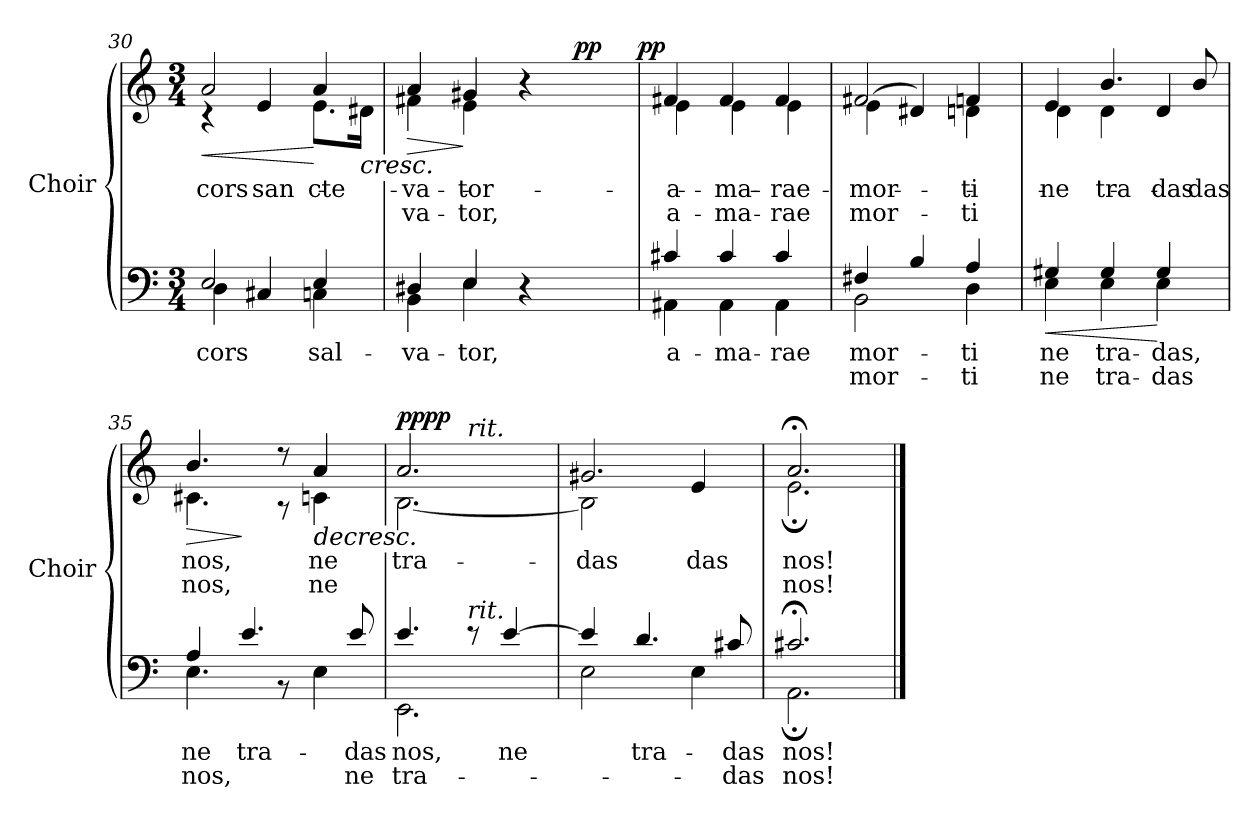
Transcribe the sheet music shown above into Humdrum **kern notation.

**kern	**text	**text	**kern	**text	**text	**dynam
*part1	*part1	*part1	*part1	*part1	*part1	*part1
*staff2	*staff2	*staff2	*staff1	*staff1	*staff1	*staff1/2
*I"Choir	*	*	*	*	*	*
*I'Choir	*	*	*	*	*	*
!!LO:LB:g=z
*clefF4	*	*	*clefG2	*	*	*
*k[]	*	*	*k[]	*	*	*
*a:	*	*	*a:	*	*	*
*M3/4	*	*	*M3/4	*	*	*
=30	=30	=30	=30	=30	=30	=30
!	!LO:LY:a:color=#000000	!	!	!	!	!
*^	*	*	*	*	*	*
!	!	!LO:LY:b:color=#000000	!	!	!	!	!
!	!	!	!	!	!LO:LY:a:color=#000000	!	!LO:HP:b
*	*	*	*	*^	*	*	*
2Ei/	4Di\	-cors	.	2ai/	4r	-cors	.	<
!	!	!	!	!	!	!LO:LY:b:color=#000000	!	!
.	4C#Xi/	.	.	.	4ei/	san-	.	.
!	!	!LO:LY:a:color=#000000	!	!	!	!	!	!
!	!	!LO:LY:b:color=#000000	!	!	!	!	!	!
!	!	!	!	!	!	!LO:LY:a:color=#000000	!	!
!	!	!	!	!	!	!LO:LY:b:color=#000000	!	!
4Ei/	4Cni\	sal-	.	4ai/	8.ei\L	-cte	.	[ [
!	!	!	!	!	!	!	!	!LO:HP:b
.	.	.	.	.	16d#Xi\Jk	.	.	<
*v	*v	*	*	*	*	*	*	*
*	*	*	*v	*v	*	*	*
=31	=31	=31	=31	=31	=31	=31
*	*	*	*^	*	*	*
!	!LO:LY:a:color=#000000	!	!	!	!	!	!
*^	*	*	*v	*v	*	*	*
*	*	*	*	*^	*	*	*
!	!	!LO:LY:b:color=#000000	!	!	!	!	!	!
*	*	*	*	*v	*v	*	*	*
*	*	*	*	*^	*	*	*
!	!	!	!	!	!	!LO:LY:a:color=#000000	!LO:LY:b:color=#000000	!LO:HP:b
*	*^	*	*	*	*^	*	*	*
4D#Xi/	4BBi\	2ryy	-va-	.	4ai/	4f#Xi\	2ryy	-va-	-va-	>
!	!	!	!LO:LY:a:color=#000000	!	!	!	!	!	!	!
!	!	!	!LO:LY:b:color=#000000	!	!	!	!	!	!	!
!	!	!	!	!	!	!	!	!LO:LY:a:color=#000000	!LO:LY:b:color=#000000	!
4Ei/	4Ei\	.	-tor,	.	4g#Xi/	4ei\	.	-tor	-tor,	] ] ]
4r	4ryy	8ryy	.	.	4r	4ryy	16ryy	.	.	.
.	.	.	.	.	.	.	32ryy	.	.	.
.	.	.	.	.	.	.	64...ryy	.	.	.
.	.	.	.	.	.	.	8ryy	.	.	pp
.	.	16ryy	.	.	.	.	.	.	.	.
.	.	32ryy	.	.	.	.	.	.	.	.
.	.	64ryy	.	.	.	.	.	.	.	.
.	.	128...ryy	.	.	.	.	.	.	.	.
.	.	.	.	.	.	.	512ryy	.	.	.
.	.	1024ryy	.	.	.	.	.	.	.	pp
*v	*v	*v	*	*	*	*	*	*	*	*
*	*	*	*v	*v	*v	*	*	*
=32	=32	=32	=32	=32	=32	=32
*^	*	*	*^	*	*	*
*	*^	*	*	*	*^	*	*	*
!	!	!	!LO:LY:a:color=#000000	!	!	!	!	!	!	!
*	*v	*v	*	*	*	*	*	*	*	*
*	*	*	*	*v	*v	*v	*	*	*
*	*^	*	*	*^	*	*	*
*	*	*	*	*	*	*^	*	*	*
!	!	!	!LO:LY:b:color=#000000	!	!	!	!	!	!	!
*	*v	*v	*	*	*	*	*	*	*	*
*	*	*	*	*v	*v	*v	*	*	*
*	*^	*	*	*^	*	*	*
*	*	*	*	*	*	*^	*	*	*
!	!	!	!	!	!	!	!	!LO:LY:a:color=#000000	!LO:LY:b:color=#000000	!
*	*v	*v	*	*	*	*	*	*	*	*
*	*	*	*	*	*v	*v	*	*	*
4c#Xi/	4AA#Xi\	a-	.	4f#Xi/	4ei\	a-	a-	.
!	!	!LO:LY:a:color=#000000	!	!	!	!	!	!
!	!	!LO:LY:b:color=#000000	!	!	!	!	!	!
!	!	!	!	!	!	!LO:LY:a:color=#000000	!LO:LY:b:color=#000000	!
4c#i/	4AA#i\	-ma-	.	4f#i/	4ei\	-ma-	-ma-	.
!	!	!LO:LY:a:color=#000000	!	!	!	!	!	!
!	!	!LO:LY:b:color=#000000	!	!	!	!	!	!
!	!	!	!	!	!	!LO:LY:a:color=#000000	!LO:LY:b:color=#000000	!
4c#i/	4AA#i\	-rae	.	4f#i/	4ei\	-rae	-rae	.
=33	=33	=33	=33	=33	=33	=33	=33	=33
!	!	!LO:LY:a:color=#000000	!LO:LY:b:color=#000000	!	!	!	!	!
!	!	!	!	!	!	!LO:LY:a:color=#000000	!LO:LY:b:color=#000000	!
4F#Xi/	2BBi\	mor-	mor-	2f#Xi/	(4ei\	mor-	mor-	.
4Bi/	.	.	.	.	4d#Xi/)	.	.	.
!	!	!LO:LY:a:color=#000000	!LO:LY:b:color=#000000	!	!	!	!	!
!	!	!	!	!	!	!LO:LY:a:color=#000000	!LO:LY:b:color=#000000	!
4Ai/	4Di\	-ti	-ti	4fni/	4dni\	-ti	-ti	.
=34	=34	=34	=34	=34	=34	=34	=34	=34
!	!	!LO:LY:a:color=#000000	!LO:LY:b:color=#000000	!	!	!	!	!LO:HP:b=2
!	!	!	!	!	!	!LO:LY:a:color=#000000	!	!LO:HP:n=1:b
!	!	!	!	!	!	!LO:LY:b:color=#000000	!	!LO:HP:n=1:b
4G#Xi/	4Ei\	ne	ne	4ei/	4di\	ne	.	< < <
!	!	!LO:LY:a:color=#000000	!LO:LY:b:color=#000000	!	!	!	!	!
!	!	!	!	!	!	!LO:LY:a:color=#000000	!	!
!	!	!	!	!	!	!LO:LY:b:color=#000000	!	!
4G#i/	4Ei\	tra-	tra-	4.bi/	4di\	tra-	.	.
!	!	!LO:LY:a:color=#000000	!LO:LY:b:color=#000000	!	!	!	!	!
!	!	!	!	!	!	!LO:LY:b:color=#000000	!	!
4G#i/	4Ei\	-das,	-das	.	4di/	-das	.	[
!	!	!	!	!	!	!LO:LY:a:color=#000000	!	!
.	.	.	.	8bi/	.	-das	.	[
=35	=35	=35	=35	=35	=35	=35	=35	=35
!	!	!LO:LY:a:color=#000000	!LO:LY:b:color=#000000	!	!	!	!	!
!	!	!	!	!	!	!LO:LY:a:color=#000000	!LO:LY:b:color=#000000	!LO:HP:b
4Ai/	4.Ei\	ne	nos,	4.bi/	4.c#Xi\	nos,	nos,	>
!	!	!LO:LY:a:color=#000000	!	!	!	!	!	!
4.ei/	.	tra-	.	.	.	.	.	]
.	8r	.	.	8r	8r	.	.	.
!	!	!	!	!	!	!LO:LY:a:color=#000000	!LO:LY:b:color=#000000	!LO:HP:n=1:b
.	4Ei\	.	.	4ai/	4cni\	ne	ne	] >
!	!	!LO:LY:a:color=#000000	!LO:LY:b:color=#000000	!	!	!	!	!
8ei/	.	-das	ne	.	.	.	.	.
*v	*v	*	*	*	*	*	*	*
*	*	*	*v	*v	*	*	*
.	.	.	.	.	.	[
=36	=36	=36	=36	=36	=36	=36
!	!LO:LY:a:color=#000000	!LO:LY:b:color=#000000	!	!	!	!
*^	*	*	*	*	*	*
!	!	!	!	!	!LO:LY:a:color=#000000	!	!
*	*	*	*	*^	*	*	*
!	!	!	!	!	!	!LO:LY:b:color=#000000	!	!
*	*	*	*	*	*^	*	*	*
4.ei/	2.EEi\	nos,	tra-	2.ai/	[2.Bi\	4.ryy	tra-	.	pp pp
!	!	!	!	!	!	!LO:TX:a:i:t=rit.	!	!	!
!LO:TX:a:i:t=rit.	!	!	!	!	!	!	!	!	!
8r	.	.	.	.	.	4.ryy	.	.	.
!	!	!LO:LY:a:color=#000000	!	!	!	!	!	!	!
[4ei/	.	ne	.	.	.	.	.	.	.
*	*	*	*	*v	*v	*v	*	*	*
=37	=37	=37	=37	=37	=37	=37	=37
*	*	*	*	*^	*	*	*
*	*	*	*	*	*^	*	*	*
!	!	!	!	!	!	!	!LO:LY:a:color=#000000	!	!
*	*	*	*	*	*v	*v	*	*	*
4ei/]	2Ei\	.	.	2.g#Xi/	2Bi\]	-das	.	.
!	!	!LO:LY:a:color=#000000	!	!	!	!	!	!
4.di/	.	tra-	.	.	.	.	.	.
!	!	!	!	!	!	!LO:LY:b:color=#000000	!	!
.	4Ei\	.	.	.	4ei/	-das	.	.
!	!	!LO:LY:a:color=#000000	!LO:LY:b:color=#000000	!	!	!	!	!
8c#Xi/	.	-das	-das	.	.	.	.	.
=38	=38	=38	=38	=38	=38	=38	=38	=38
!	!	!LO:LY:a:color=#000000	!LO:LY:b:color=#000000	!	!	!	!	!
!	!	!	!	!	!	!LO:LY:a:color=#000000	!LO:LY:b:color=#000000	!
2.c#X;i/	2.AA;i\	nos!	nos!	2.a;i/	2.e;i\	nos!	nos!	.
*v	*v	*	*	*	*	*	*	*
*	*	*	*v	*v	*	*	*
==	==	==	==	==	==	==
*-	*-	*-	*-	*-	*-	*-
